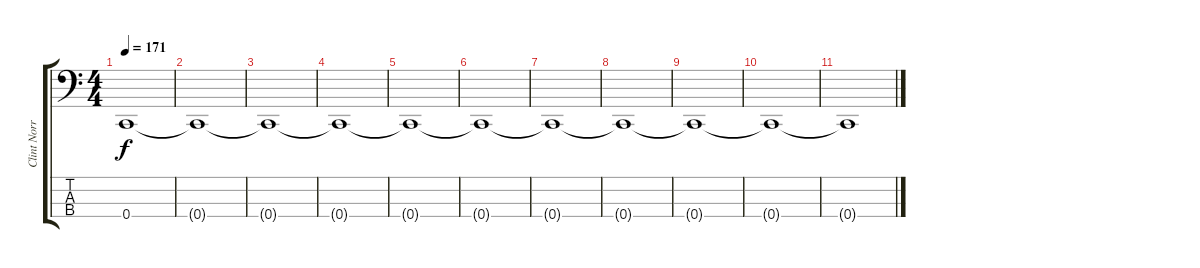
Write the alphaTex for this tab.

\track ("Clint Norris" "Clint Norr") {instrument electricbasspick}
\staff {score tabs}
\tuning (F2 C2 G1 C1) {hide}
\ts (4 4)
\tempo 171
\clef f4
\ks c
0.4.1{dy f} |
0.4{t}.1 |
0.4{t}.1 |
0.4{t}.1 |
0.4{t}.1 |
0.4{t}.1 |
0.4{t}.1 |
0.4{t}.1 |
0.4{t}.1 |
0.4{t}.1 |
0.4{t}.1
